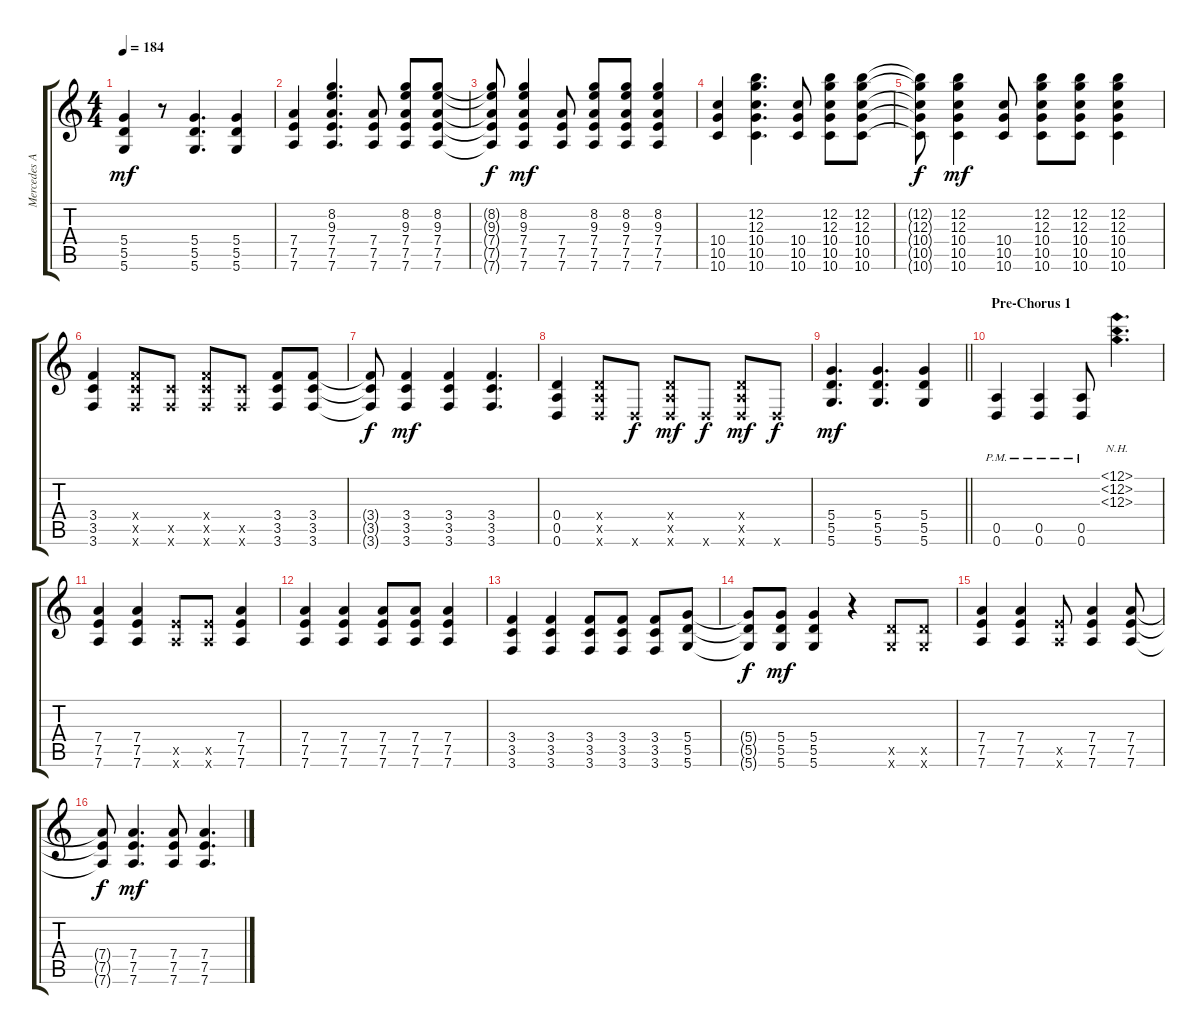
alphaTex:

\track ("Mercedes Arn-Horn (Rhythm Guitar)" "Mercedes A") {instrument overdrivenguitar}
\staff {score tabs}
\tuning (E4 B3 G3 D3 A2 D2) {hide}
\ts (4 4)
\tempo 184
\clef g2
\ks c
(5.4 5.5 5.6).4{dy mf} r.8 (5.4 5.5 5.6).4{d} (5.4 5.5 5.6).4 |
(7.4 7.5 7.6).4 (8.2 9.3 7.4 7.5 7.6).4{d} (7.4 7.5 7.6).8 (8.2 9.3 7.4 7.5 7.6).8 (8.2 9.3 7.4 7.5 7.6).8 |
(8.2{t} 9.3{t} 7.4{t} 7.5{t} 7.6{t}).8{dy f} (8.2 9.3 7.4 7.5 7.6).4{dy mf} (7.4 7.5 7.6).8 (8.2 9.3 7.4 7.5 7.6).8 (8.2 9.3 7.4 7.5 7.6).8 (8.2 9.3 7.4 7.5 7.6).4 |
(10.4 10.5 10.6).4 (12.2 12.3 10.4 10.5 10.6).4{d} (10.4 10.5 10.6).8 (12.2 12.3 10.4 10.5 10.6).8 (12.2 12.3 10.4 10.5 10.6).8 |
(12.2{t} 12.3{t} 10.4{t} 10.5{t} 10.6{t}).8{dy f} (12.2 12.3 10.4 10.5 10.6).4{dy mf} (10.4 10.5 10.6).8 (12.2 12.3 10.4 10.5 10.6).8 (12.2 12.3 10.4 10.5 10.6).8 (12.2 12.3 10.4 10.5 10.6).4 |
(3.4 3.5 3.6).4 (3.4{x} 3.5{x} 3.6{x}).8 (3.5{x} 3.6{x}).8 (3.4{x} 3.5{x} 3.6{x}).8 (3.5{x} 3.6{x}).8 (3.4 3.5 3.6).8 (3.4 3.5 3.6).8 |
(3.4{t} 3.5{t} 3.6{t}).8{dy f} (3.4 3.5 3.6).4{dy mf} (3.4 3.5 3.6).4 (3.4 3.5 3.6).4{d} |
(0.4 0.5 0.6).4 (0.4{x} 0.5{x} 0.6{x}).8 0.6{x}.8{dy f} (0.4{x} 0.5{x} 0.6{x}).8{dy mf} 0.6{x}.8{dy f} (0.4{x} 0.5{x} 0.6{x}).8{dy mf} 0.6{x}.8{dy f} |
\barLineRight lightlight
(5.4 5.5 5.6).4{d dy mf} (5.4 5.5 5.6).4{d} (5.4 5.5 5.6).4 |
\section ("" "Pre-Chorus 1")
(0.5{pm} 0.6{pm}).4 (0.5{pm} 0.6{pm}).4 (0.5{pm} 0.6{pm}).8 (12.1{nh} 12.2{nh} 12.3{nh}).4{d} |
(7.4 7.5 7.6).4 (7.4 7.5 7.6).4 (7.5{x} 7.6{x}).8 (7.5{x} 7.6{x}).8 (7.4 7.5 7.6).4 |
(7.4 7.5 7.6).4 (7.4 7.5 7.6).4 (7.4 7.5 7.6).8 (7.4 7.5 7.6).8 (7.4 7.5 7.6).4 |
(3.4 3.5 3.6).4 (3.4 3.5 3.6).4 (3.4 3.5 3.6).8 (3.4 3.5 3.6).8 (3.4 3.5 3.6).8 (5.4 5.5 5.6).8 |
(5.4{t} 5.5{t} 5.6{t}).8{dy f} (5.4 5.5 5.6).8{dy mf} (5.4 5.5 5.6).4 r.4 (5.5{x} 5.6{x}).8 (5.5{x} 5.6{x}).8 |
(7.4 7.5 7.6).4 (7.4 7.5 7.6).4 (7.5{x} 7.6{x}).8 (7.4 7.5 7.6).4 (7.4 7.5 7.6).8 |
(7.4{t} 7.5{t} 7.6{t}).8{dy f} (7.4 7.5 7.6).4{d dy mf} (7.4 7.5 7.6).8 (7.4 7.5 7.6).4{d}
